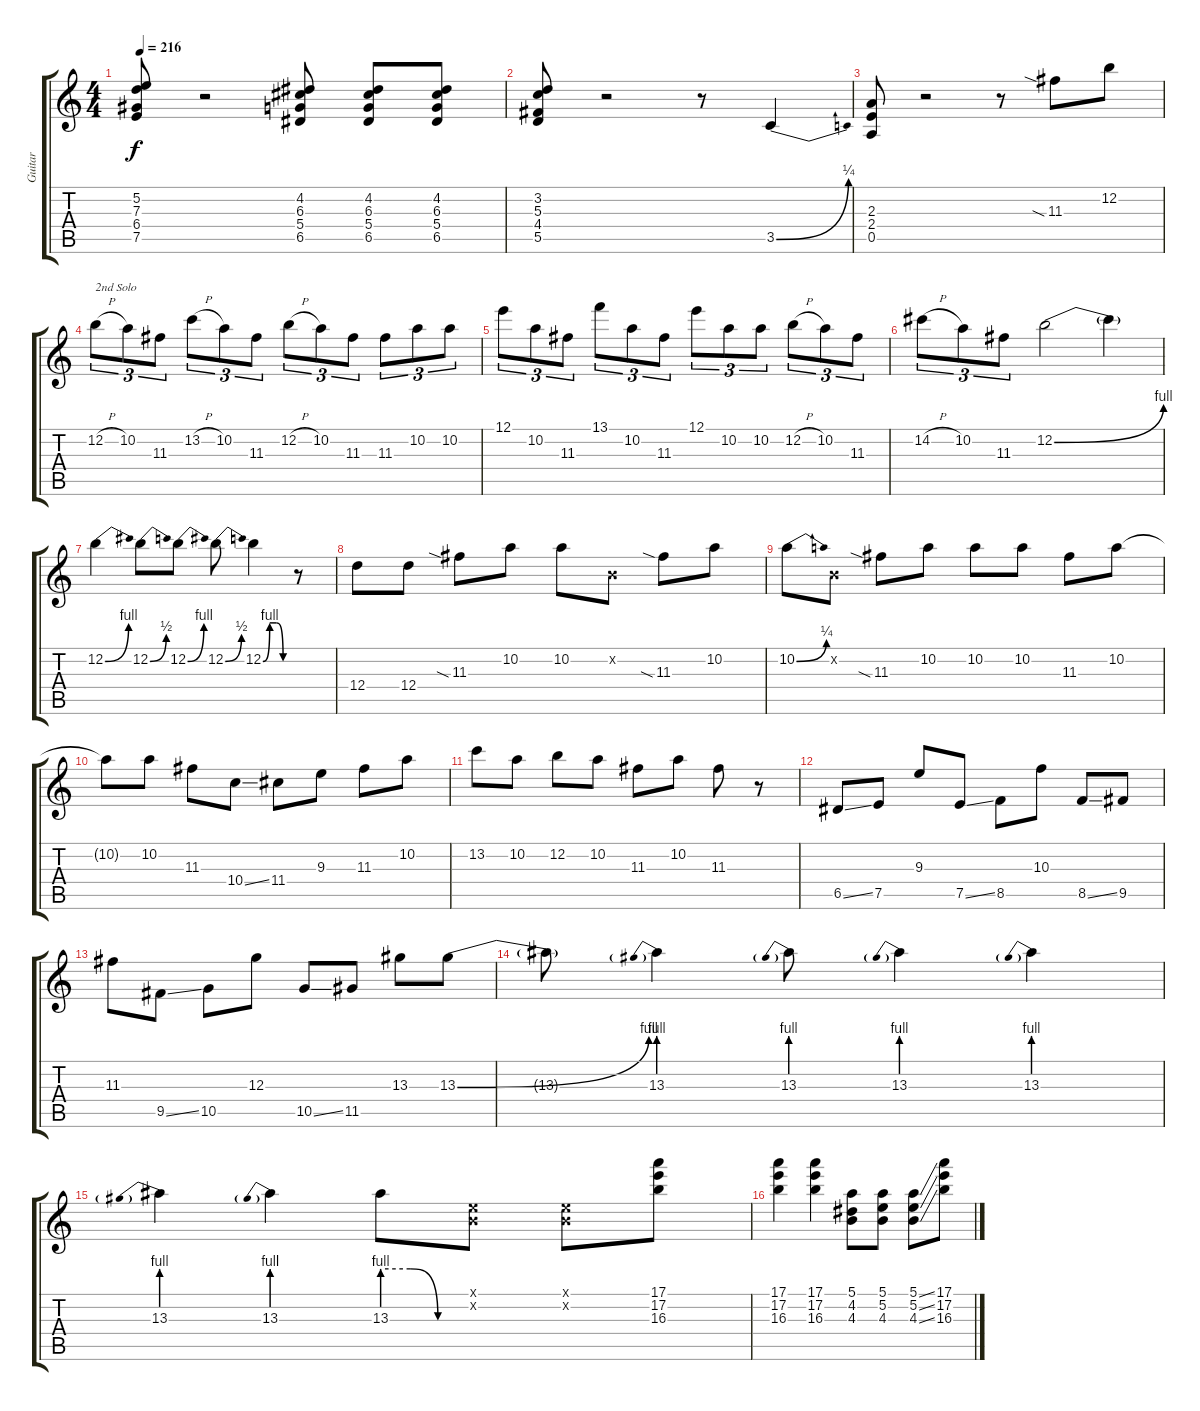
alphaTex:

\track ("Guitar" "Guitar") {instrument electricguitarjazz}
\staff {score tabs}
\tuning (E4 B3 G3 D3 A2 E2) {hide}
\ts (4 4)
\tempo 216
\clef g2
\ks c
(5.2 7.3 6.4 7.5).8{dy f} r.2 (4.2 6.3 5.4 6.5).8 (4.2 6.3 5.4 6.5).8 (4.2 6.3 5.4 6.5).8 |
(3.2 5.3 4.4 5.5).8 r.2 r.8 3.5{be (bend 0 0 60 1)}.4 |
(2.3 2.4 0.5).8 r.2 r.8 11.3{sia}.8 12.2.8 |
12.2{h}.8{tu (3 2) txt "2nd Solo"} 10.2.8{tu (3 2)} 11.3.8{tu (3 2)} 13.2{h}.8{tu (3 2)} 10.2.8{tu (3 2)} 11.3.8{tu (3 2)} 12.2{h}.8{tu (3 2)} 10.2.8{tu (3 2)} 11.3.8{tu (3 2)} 11.3.8{tu (3 2)} 10.2.8{tu (3 2)} 10.2.8{tu (3 2)} |
12.1.8{tu (3 2)} 10.2.8{tu (3 2)} 11.3.8{tu (3 2)} 13.1.8{tu (3 2)} 10.2.8{tu (3 2)} 11.3.8{tu (3 2)} 12.1.8{tu (3 2)} 10.2.8{tu (3 2)} 10.2.8{tu (3 2)} 12.2{h}.8{tu (3 2)} 10.2.8{tu (3 2)} 11.3.8{tu (3 2)} |
14.2{h}.8{tu (3 2)} 10.2.8{tu (3 2)} 11.3.8{tu (3 2)} 12.2{be (bend 0 0 60 4)}.2 12.2{t}.4 |
12.2{be (bend 0 0 60 4)}.4 12.2{be (bend 0 0 60 2)}.8 12.2{be (bend 0 0 60 4)}.8 12.2{be (bend 0 0 60 2)}.8 12.2{be (custom 0 0 15 4 30 4 45 0 60 0)}.4 r.8 |
12.4.8 12.4.8 11.3{sia}.8 10.2.8 10.2.8 0.2{x}.8 11.3{sia}.8 10.2.8 |
10.2{be (bend 0 0 60 1)}.8 0.2{x}.8 11.3{sia}.8 10.2.8 10.2.8 10.2.8 11.3.8 10.2.8 |
10.2{t}.8 10.2.8 11.3.8 10.4{ss}.8 11.4.8 9.3.8 11.3.8 10.2.8 |
13.2.8 10.2.8 12.2.8 10.2.8 11.3.8 10.2.8 11.3.8 r.8 |
6.5{ss}.8 7.5.8 9.3.8 7.5{ss}.8 8.5.8 10.3.8 8.5{ss}.8 9.5.8 |
11.3.8 9.5{ss}.8 10.5.8 12.3.8 10.5{ss}.8 11.5.8 13.3.8 13.3{be (bend 0 0 60 4)}.8 |
13.3{t}.8 13.3{be (prebend 0 4 60 4)}.4 13.3{be (prebend 0 4 60 4)}.8 13.3{be (prebend 0 4 60 4)}.4 13.3{be (prebend 0 4 60 4)}.4 |
13.3{be (prebend 0 4 60 4)}.4 13.3{be (prebend 0 4 60 4)}.4 13.3{be (custom 0 4 20 4 40 0 60 0)}.8 (0.1{x} 0.2{x}).8 (0.1{x} 0.2{x}).8 (17.1 17.2 16.3).8 |
(17.1 17.2 16.3).4 (17.1 17.2 16.3).4 (5.1 4.2 4.3).8 (5.1 5.2 4.3).8 (5.1{ss} 5.2{ss} 4.3{ss}).8 (17.1 17.2 16.3).8
